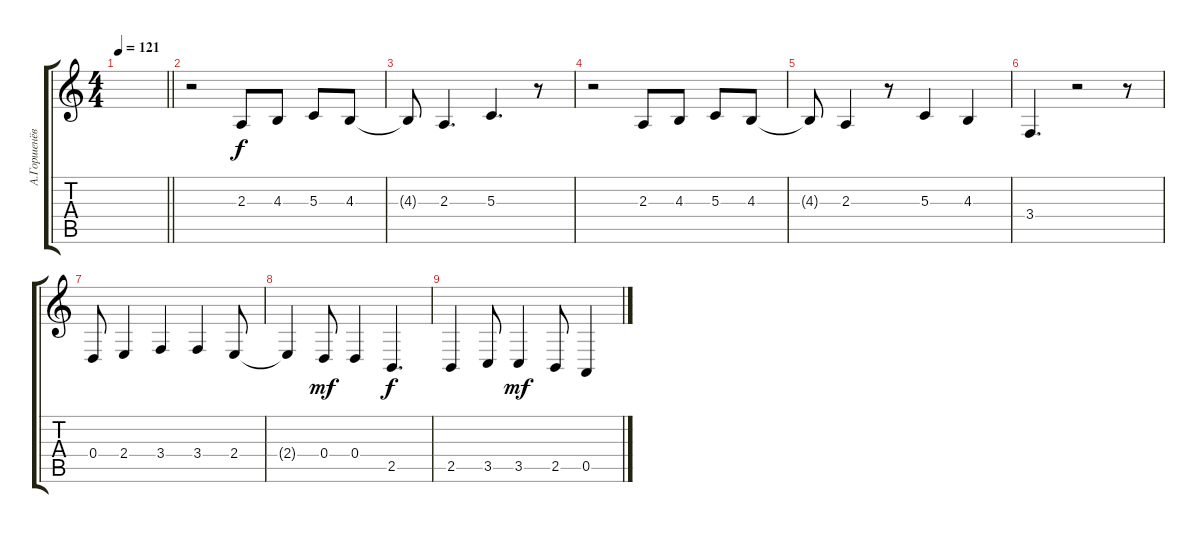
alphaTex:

\track ("А.Горшенёв" "А.Горшенёв") {instrument flute}
\staff {score tabs}
\tuning (E4 B3 G3 D3 A2 E2) {hide}
\ts (4 4)
\tempo 121
\clef g2
\barLineRight lightlight
\ks c
|
r.2 2.3.8{dy f} 4.3.8 5.3.8 4.3.8 |
4.3{t}.8 2.3.4{d} 5.3.4{d} r.8 |
r.2 2.3.8 4.3.8 5.3.8 4.3.8 |
4.3{t}.8 2.3.4 r.8 5.3.4 4.3.4 |
3.4.4{d} r.2 r.8 |
0.4.8 2.4.4 3.4.4 3.4.4 2.4.8 |
2.4{t}.4 0.4.8{dy mf} 0.4.4 2.5.4{d dy f} |
2.5.4 3.5.8 3.5.4{dy mf} 2.5.8 0.5.4
